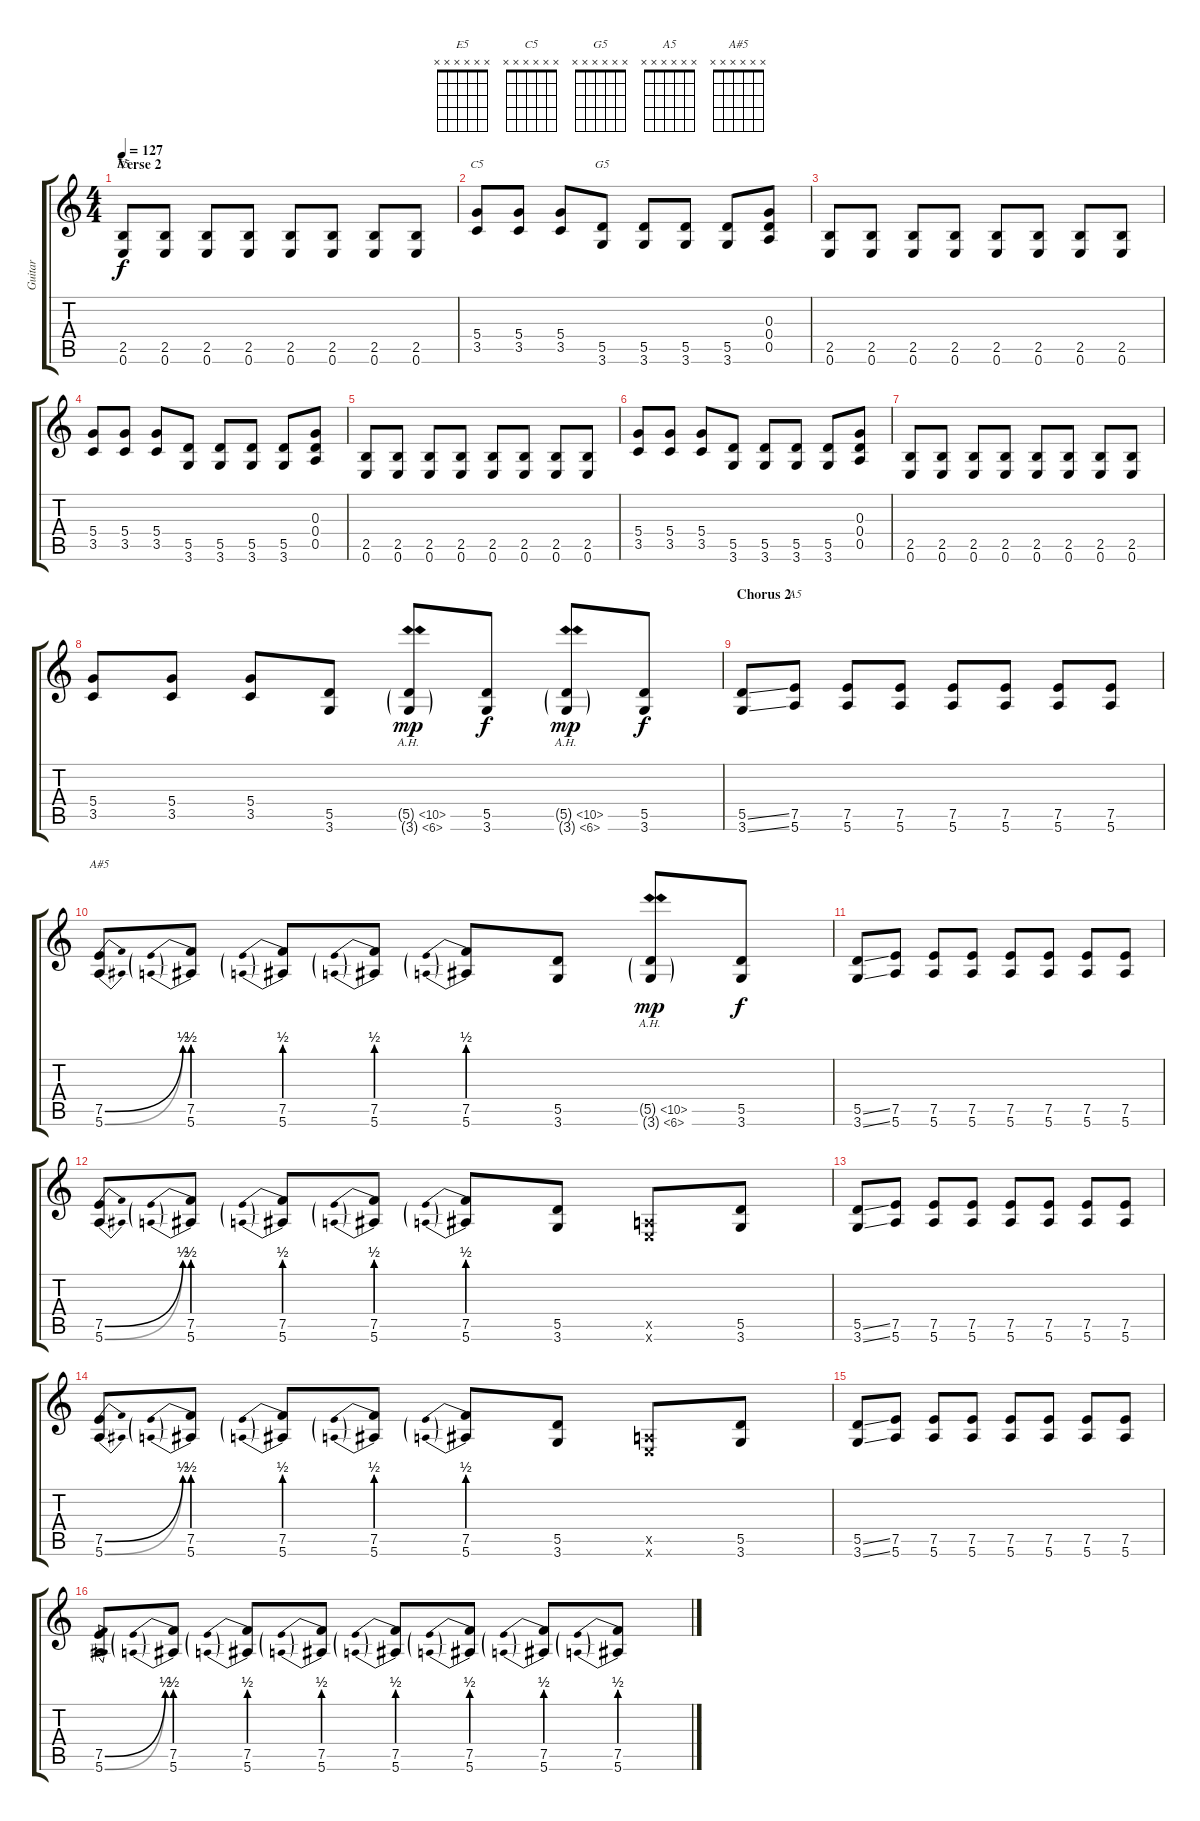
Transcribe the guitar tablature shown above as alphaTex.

\track ("Guitar" "Guitar") {instrument electricguitarmuted}
\staff {score tabs}
\tuning (E4 B3 G3 D3 A2 E2) {hide}
\chord ("E5" x x x x x x) {firstfret 0}
\chord ("C5" x x x x x x) {firstfret 0}
\chord ("G5" x x x x x x) {firstfret 0}
\chord ("A5" x x x x x x) {firstfret 0}
\chord ("A#5" x x x x x x) {firstfret 0}
\ts (4 4)
\section ("" "Verse 2")
\tempo 127
\clef g2
\ks c
(2.5 0.6).8{ch "E5" dy f volume 13 instrument electricguitarmuted} (2.5 0.6).8 (2.5 0.6).8 (2.5 0.6).8 (2.5 0.6).8 (2.5 0.6).8 (2.5 0.6).8 (2.5 0.6).8 |
(5.4 3.5).8{ch "C5"} (5.4 3.5).8 (5.4 3.5).8 (5.5 3.6).8{ch "G5"} (5.5 3.6).8 (5.5 3.6).8 (5.5 3.6).8 (0.3 0.4 0.5).8 |
(2.5 0.6).8 (2.5 0.6).8 (2.5 0.6).8 (2.5 0.6).8 (2.5 0.6).8 (2.5 0.6).8 (2.5 0.6).8 (2.5 0.6).8 |
(5.4 3.5).8 (5.4 3.5).8 (5.4 3.5).8 (5.5 3.6).8 (5.5 3.6).8 (5.5 3.6).8 (5.5 3.6).8 (0.3 0.4 0.5).8 |
(2.5 0.6).8 (2.5 0.6).8 (2.5 0.6).8 (2.5 0.6).8 (2.5 0.6).8 (2.5 0.6).8 (2.5 0.6).8 (2.5 0.6).8 |
(5.4 3.5).8 (5.4 3.5).8 (5.4 3.5).8 (5.5 3.6).8 (5.5 3.6).8 (5.5 3.6).8 (5.5 3.6).8 (0.3 0.4 0.5).8 |
(2.5 0.6).8 (2.5 0.6).8 (2.5 0.6).8 (2.5 0.6).8 (2.5 0.6).8 (2.5 0.6).8 (2.5 0.6).8 (2.5 0.6).8 |
(5.4 3.5).8 (5.4 3.5).8 (5.4 3.5).8 (5.5 3.6).8{volume 16 instrument distortionguitar} (5.5{ah 5 g} 3.6{ah 3 g}).8{dy mp} (5.5 3.6).8{dy f} (5.5{ah 5 g} 3.6{ah 3 g}).8{dy mp} (5.5 3.6).8{dy f} |
\section ("" "Chorus 2")
(5.5{ss} 3.6{ss}).8 (7.5 5.6).8{ch "A5"} (7.5 5.6).8 (7.5 5.6).8 (7.5 5.6).8 (7.5 5.6).8 (7.5 5.6).8 (7.5 5.6).8 |
(7.5{be (bend 0 0 60 2)} 5.6{be (bend 0 0 60 2)}).8{ch "A#5"} (7.5{be (prebend 0 2 60 2)} 5.6{be (prebend 0 2 60 2)}).8 (7.5{be (prebend 0 2 60 2)} 5.6{be (prebend 0 2 60 2)}).8 (7.5{be (prebend 0 2 60 2)} 5.6{be (prebend 0 2 60 2)}).8 (7.5{be (prebend 0 2 60 2)} 5.6{be (prebend 0 2 60 2)}).8 (5.5 3.6).8 (5.5{ah 5 g} 3.6{ah 3 g}).8{dy mp} (5.5 3.6).8{dy f} |
(5.5{ss} 3.6{ss}).8 (7.5 5.6).8 (7.5 5.6).8 (7.5 5.6).8 (7.5 5.6).8 (7.5 5.6).8 (7.5 5.6).8 (7.5 5.6).8 |
(7.5{be (bend 0 0 60 2)} 5.6{be (bend 0 0 60 2)}).8 (7.5{be (prebend 0 2 60 2)} 5.6{be (prebend 0 2 60 2)}).8 (7.5{be (prebend 0 2 60 2)} 5.6{be (prebend 0 2 60 2)}).8 (7.5{be (prebend 0 2 60 2)} 5.6{be (prebend 0 2 60 2)}).8 (7.5{be (prebend 0 2 60 2)} 5.6{be (prebend 0 2 60 2)}).8 (5.5 3.6).8 (0.5{x} 0.6{x}).8 (5.5 3.6).8 |
(5.5{ss} 3.6{ss}).8 (7.5 5.6).8 (7.5 5.6).8 (7.5 5.6).8 (7.5 5.6).8 (7.5 5.6).8 (7.5 5.6).8 (7.5 5.6).8 |
(7.5{be (bend 0 0 60 2)} 5.6{be (bend 0 0 60 2)}).8 (7.5{be (prebend 0 2 60 2)} 5.6{be (prebend 0 2 60 2)}).8 (7.5{be (prebend 0 2 60 2)} 5.6{be (prebend 0 2 60 2)}).8 (7.5{be (prebend 0 2 60 2)} 5.6{be (prebend 0 2 60 2)}).8 (7.5{be (prebend 0 2 60 2)} 5.6{be (prebend 0 2 60 2)}).8 (5.5 3.6).8 (0.5{x} 0.6{x}).8 (5.5 3.6).8 |
(5.5{ss} 3.6{ss}).8 (7.5 5.6).8 (7.5 5.6).8 (7.5 5.6).8 (7.5 5.6).8 (7.5 5.6).8 (7.5 5.6).8 (7.5 5.6).8 |
(7.5{be (bend 0 0 60 2)} 5.6{be (bend 0 0 60 2)}).8 (7.5{be (prebend 0 2 60 2)} 5.6{be (prebend 0 2 60 2)}).8 (7.5{be (prebend 0 2 60 2)} 5.6{be (prebend 0 2 60 2)}).8 (7.5{be (prebend 0 2 60 2)} 5.6{be (prebend 0 2 60 2)}).8 (7.5{be (prebend 0 2 60 2)} 5.6{be (prebend 0 2 60 2)}).8 (7.5{be (prebend 0 2 60 2)} 5.6{be (prebend 0 2 60 2)}).8 (7.5{be (prebend 0 2 60 2)} 5.6{be (prebend 0 2 60 2)}).8 (7.5{be (prebend 0 2 60 2)} 5.6{be (prebend 0 2 60 2)}).8
